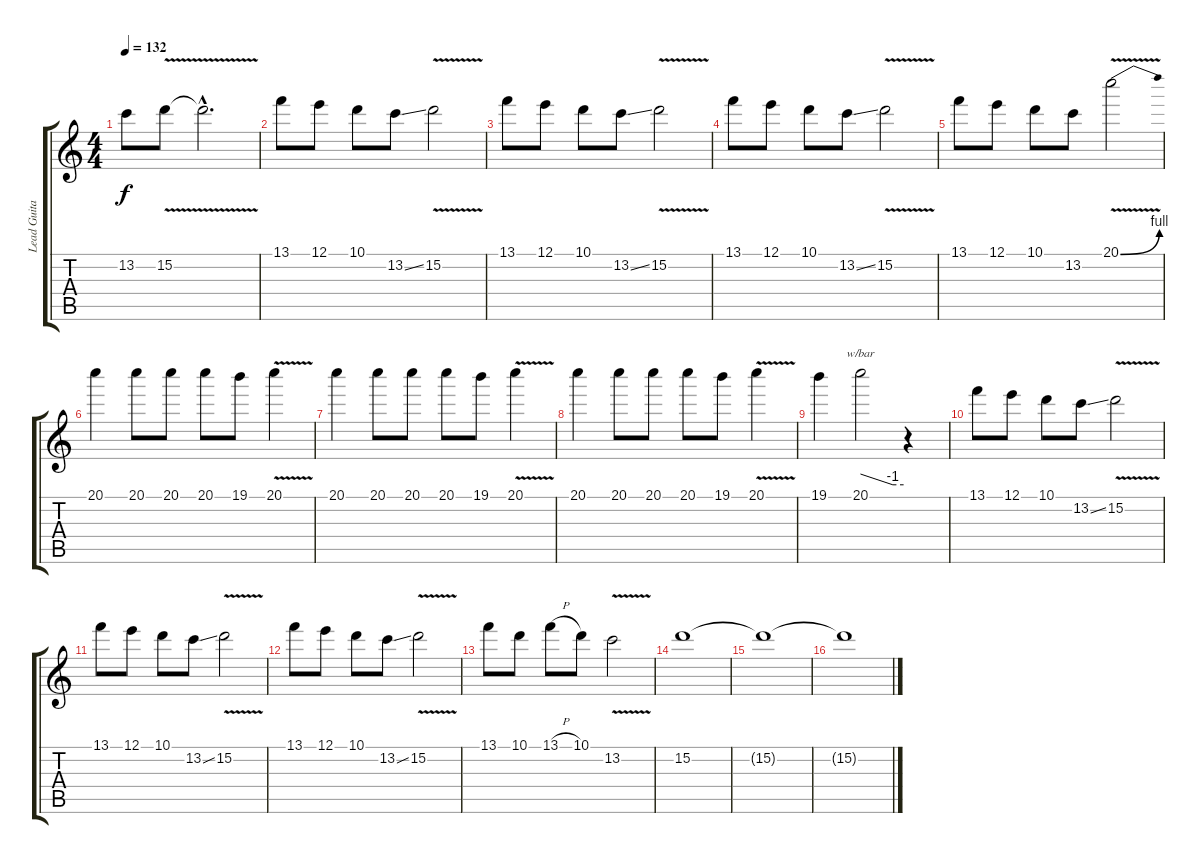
\track ("Lead Guitar" "Lead Guita") {instrument distortionguitar}
\staff {score tabs}
\tuning (E4 B3 G3 D3 A2 E2) {hide}
\ts (4 4)
\tempo 132
\clef g2
\ks c
13.2.8{dy f} 15.2{v}.8 15.2{hac t}.2{d} |
13.1.8 12.1.8 10.1.8 13.2{ss}.8 15.2{v}.2 |
13.1.8 12.1.8 10.1.8 13.2{ss}.8 15.2{v}.2 |
13.1.8 12.1.8 10.1.8 13.2{ss}.8 15.2{v}.2 |
13.1.8 12.1.8 10.1.8 13.2.8 20.1{be (bend 0 0 60 4) v}.2 |
20.1.4 20.1.8 20.1.8 20.1.8 19.1.8 20.1{v}.4 |
20.1.4 20.1.8 20.1.8 20.1.8 19.1.8 20.1{v}.4 |
20.1.4 20.1.8 20.1.8 20.1.8 19.1.8 20.1{v}.4 |
19.1.4 20.1.2{tbe (custom default 0 0 45 -4 60 -4)} r.4 |
13.1.8 12.1.8 10.1.8 13.2{ss}.8 15.2{v}.2 |
13.1.8 12.1.8 10.1.8 13.2{ss}.8 15.2{v}.2 |
13.1.8 12.1.8 10.1.8 13.2{ss}.8 15.2{v}.2 |
13.1.8 10.1.8 13.1{h}.8 10.1.8 13.2{v}.2 |
15.2.1{volume 0} |
15.2{t}.1 |
15.2{t}.1
